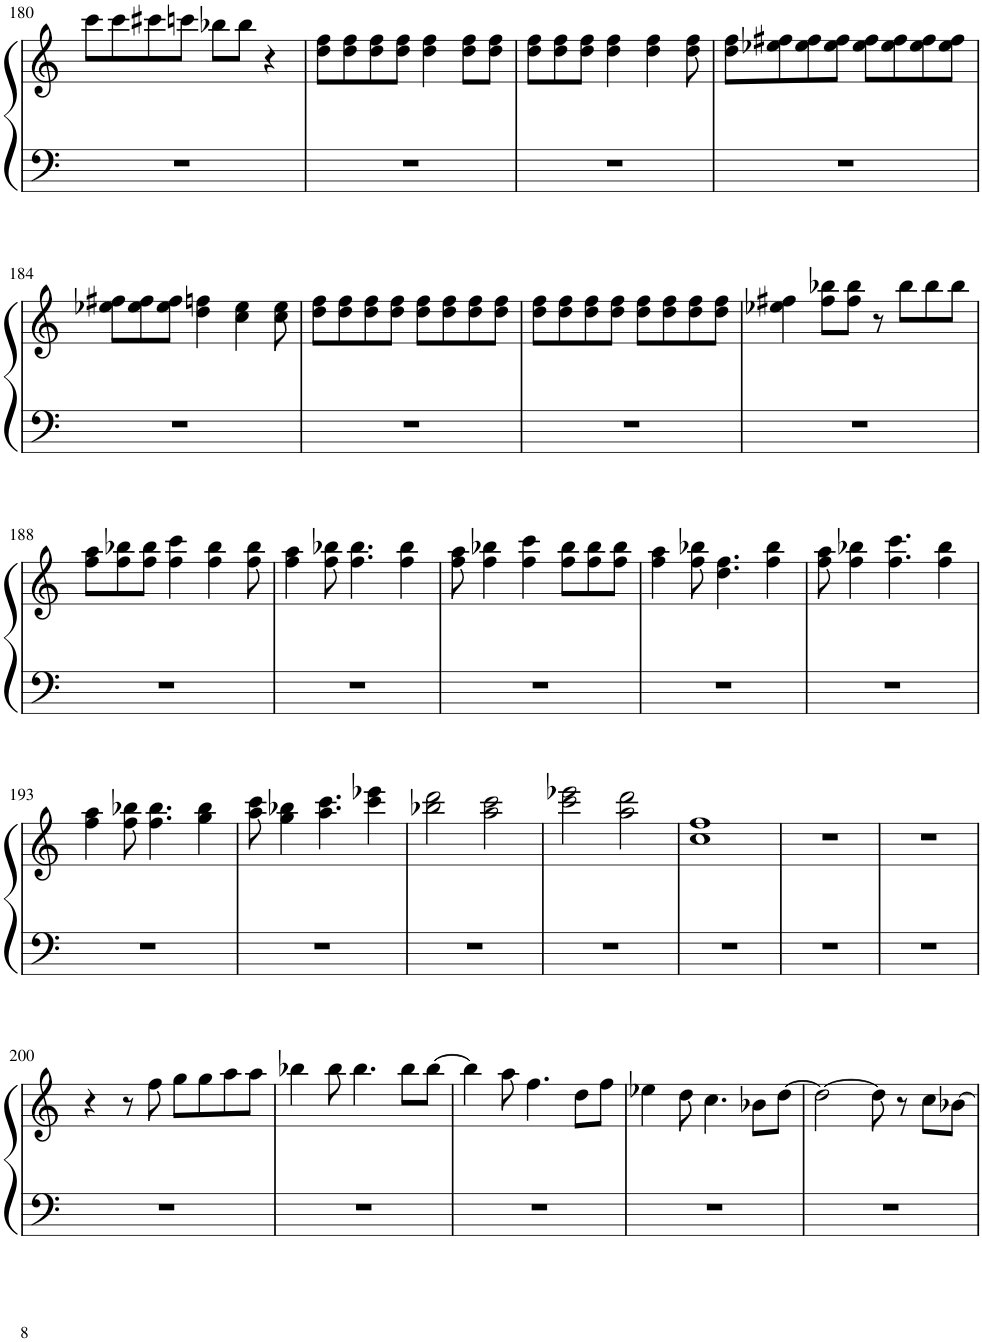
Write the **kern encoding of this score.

**kern	**kern
*part1	*part1
*staff2	*staff1
*I"Piano	*
*I'Pno.	*
!!LO:PB:g=z
*clefF4	*clefG2
*k[]	*k[]
*M4/4	*M4/4
=180	=180
1r	8ccc\L
.	8ccc\
.	8ccc#X\
.	8cccn\J
.	8bb-X\L
.	8bb-\J
.	4r
=181	=181
1r	8dd\ 8ff\L
.	8dd\ 8ff\
.	8dd\ 8ff\
.	8dd\ 8ff\J
.	4dd\ 4ff\
.	8dd\ 8ff\L
.	8dd\ 8ff\J
=182	=182
1r	8dd\ 8ff\L
.	8dd\ 8ff\
.	8dd\ 8ff\J
.	4dd\ 4ff\
.	4dd\ 4ff\
.	8dd\ 8ff\
=183	=183
1r	8dd\ 8ff\L
.	8ee-X\ 8ff#X\
.	8ee-\ 8ff#\
.	8ee-\ 8ff#\J
.	8ee-\ 8ff#\L
.	8ee-\ 8ff#\
.	8ee-\ 8ff#\
.	8ee-\ 8ff#\J
!!LO:LB:g=z
=184	=184
1r	8ee-X\ 8ff#X\L
.	8ee-\ 8ff#\
.	8ee-\ 8ff#\J
.	4dd\ 4ffn\
.	4cc\ 4ee-\
.	8cc\ 8ee-\
=185	=185
1r	8dd\ 8ff\L
.	8dd\ 8ff\
.	8dd\ 8ff\
.	8dd\ 8ff\J
.	8dd\ 8ff\L
.	8dd\ 8ff\
.	8dd\ 8ff\
.	8dd\ 8ff\J
=186	=186
1r	8dd\ 8ff\L
.	8dd\ 8ff\
.	8dd\ 8ff\
.	8dd\ 8ff\J
.	8dd\ 8ff\L
.	8dd\ 8ff\
.	8dd\ 8ff\
.	8dd\ 8ff\J
=187	=187
1r	4ee-X\ 4ff#X\
.	8ff#\ 8bb-X\L
.	8ff#\ 8bb-\J
.	8r
.	8bb-\L
.	8bb-\
.	8bb-\J
!!LO:LB:g=z
=188	=188
1r	8ff\ 8aa\L
.	8ff\ 8bb-X\
.	8ff\ 8bb-\J
.	4ff\ 4ccc\
.	4ff\ 4bb-\
.	8ff\ 8bb-\
=189	=189
1r	4ff\ 4aa\
.	8ff\ 8bb-X\
.	4.ff\ 4.bb-\
.	4ff\ 4bb-\
=190	=190
1r	8ff\ 8aa\
.	4ff\ 4bb-X\
.	4ff\ 4ccc\
.	8ff\ 8bb-\L
.	8ff\ 8bb-\
.	8ff\ 8bb-\J
=191	=191
1r	4ff\ 4aa\
.	8ff\ 8bb-X\
.	4.dd\ 4.ff\
.	4ff\ 4bb-\
=192	=192
1r	8ff\ 8aa\
.	4ff\ 4bb-X\
.	4.ff\ 4.ccc\
.	4ff\ 4bb-\
!!LO:LB:g=z
=193	=193
1r	4ff\ 4aa\
.	8ff\ 8bb-X\
.	4.ff\ 4.bb-\
.	4gg\ 4bb-\
=194	=194
1r	8aa\ 8ccc\
.	4gg\ 4bb-X\
.	4.aa\ 4.ccc\
.	4ccc\ 4eee-X\
=195	=195
1r	2bb-X\ 2ddd\
.	2aa\ 2ccc\
=196	=196
1r	2ccc\ 2eee-X\
.	2aa\ 2ddd\
=197	=197
1r	1cc 1ff
=198	=198
1r	1r
=199	=199
1r	1r
!!LO:LB:g=z
=200	=200
1r	4r
.	8r
.	8ff\
.	8gg\L
.	8gg\
.	8aa\
.	8aa\J
=201	=201
1r	4bb-X\
.	8bb-\
.	4.bb-\
.	8bb-\L
.	[8bb-\J
=202	=202
1r	4bb-\]
.	8aa\
.	4.ff\
.	8dd\L
.	8ff\J
=203	=203
1r	4ee-X\
.	8dd\
.	4.cc\
.	8b-X\L
.	[8dd\J
=204	=204
1r	2dd\_
.	8dd\]
.	8r
.	8cc\L
.	[8b-X\J
=	=
*-	*-
